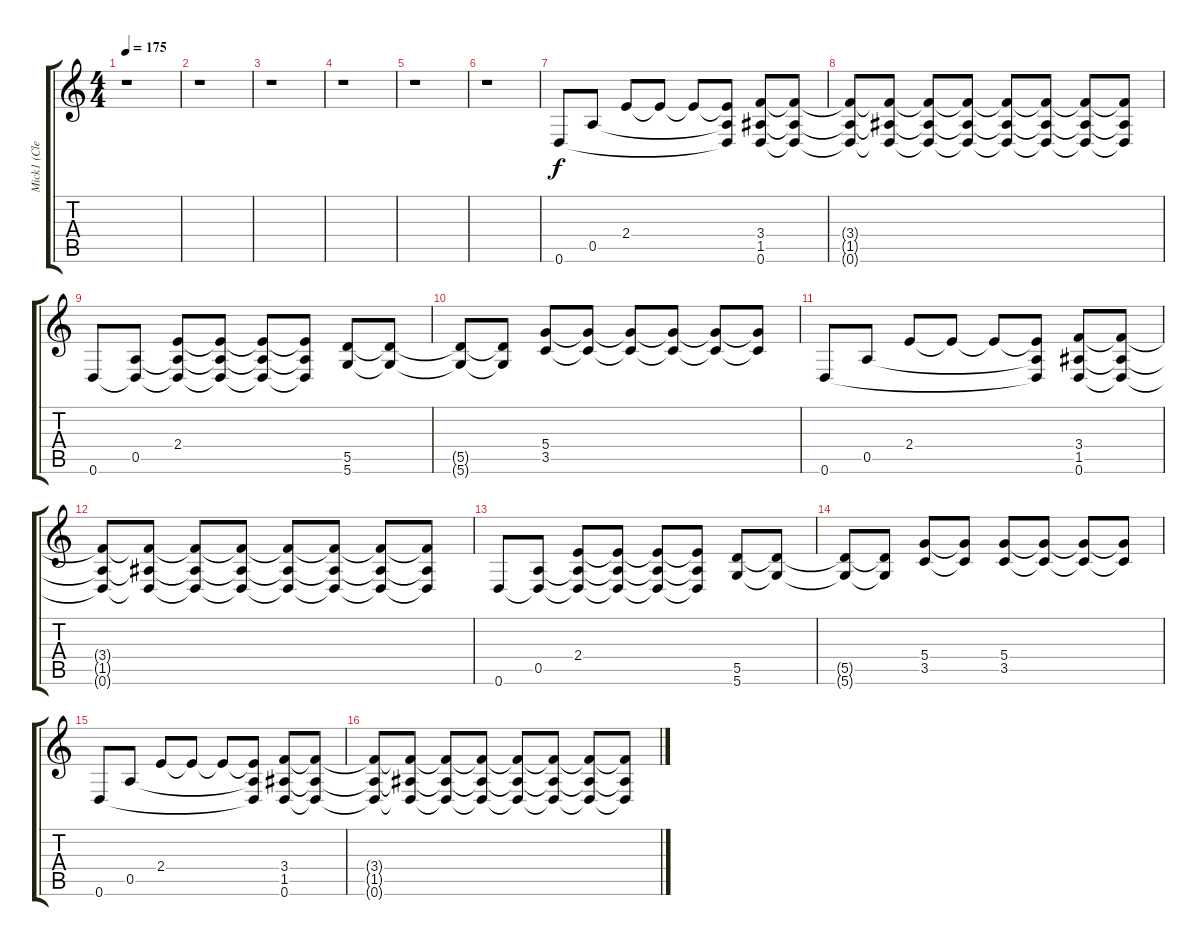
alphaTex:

\track ("Mick1 (Clean Guitar)" "Mick1 (Cle") {instrument electricguitarclean}
\staff {score tabs}
\tuning (E4 B3 G3 D3 A2 D2) {hide}
\ts (4 4)
\tempo 175
\clef g2
\ks c
r.1{dy f} |
r.1 |
r.1 |
r.1 |
r.1 |
r.1 |
0.6.8 0.5.8 2.4.8 2.4{t}.8 2.4{t}.8 (2.4{t} 0.5{t} 0.6{t}).8 (3.4 1.5 0.6).8 (3.4{t} 1.5{t} 0.6{t}).8 |
(3.4{t} 1.5{t} 0.6{t}).8 (3.4{t} 1.5{t} 0.6{t}).8 (3.4{t} 1.5{t} 0.6{t}).8 (3.4{t} 1.5{t} 0.6{t}).8 (3.4{t} 1.5{t} 0.6{t}).8 (3.4{t} 1.5{t} 0.6{t}).8 (3.4{t} 1.5{t} 0.6{t}).8 (3.4{t} 1.5{t} 0.6{t}).8 |
0.6.8 (0.5 0.6{t}).8 (2.4 0.5{t} 0.6{t}).8 (2.4{t} 0.5{t} 0.6{t}).8 (2.4{t} 0.5{t} 0.6{t}).8 (2.4{t} 0.5{t} 0.6{t}).8 (5.5 5.6).8 (5.5{t} 5.6{t}).8 |
(5.5{t} 5.6{t}).8 (5.5{t} 5.6{t}).8 (5.4 3.5).8 (5.4{t} 3.5{t}).8 (5.4{t} 3.5{t}).8 (5.4{t} 3.5{t}).8 (5.4{t} 3.5{t}).8 (5.4{t} 3.5{t}).8 |
0.6.8 0.5.8 2.4.8 2.4{t}.8 2.4{t}.8 (2.4{t} 0.5{t} 0.6{t}).8 (3.4 1.5 0.6).8 (3.4{t} 1.5{t} 0.6{t}).8 |
(3.4{t} 1.5{t} 0.6{t}).8 (3.4{t} 1.5{t} 0.6{t}).8 (3.4{t} 1.5{t} 0.6{t}).8 (3.4{t} 1.5{t} 0.6{t}).8 (3.4{t} 1.5{t} 0.6{t}).8 (3.4{t} 1.5{t} 0.6{t}).8 (3.4{t} 1.5{t} 0.6{t}).8 (3.4{t} 1.5{t} 0.6{t}).8 |
0.6.8 (0.5 0.6{t}).8 (2.4 0.5{t} 0.6{t}).8 (2.4{t} 0.5{t} 0.6{t}).8 (2.4{t} 0.5{t} 0.6{t}).8 (2.4{t} 0.5{t} 0.6{t}).8 (5.5 5.6).8 (5.5{t} 5.6{t}).8 |
(5.5{t} 5.6{t}).8 (5.5{t} 5.6{t}).8 (5.4 3.5).8 (5.4{t} 3.5{t}).8 (5.4 3.5).8 (5.4{t} 3.5{t}).8 (5.4{t} 3.5{t}).8 (5.4{t} 3.5{t}).8 |
0.6.8 0.5.8 2.4.8 2.4{t}.8 2.4{t}.8 (2.4{t} 0.5{t} 0.6{t}).8 (3.4 1.5 0.6).8 (3.4{t} 1.5{t} 0.6{t}).8 |
(3.4{t} 1.5{t} 0.6{t}).8 (3.4{t} 1.5{t} 0.6{t}).8 (3.4{t} 1.5{t} 0.6{t}).8 (3.4{t} 1.5{t} 0.6{t}).8 (3.4{t} 1.5{t} 0.6{t}).8 (3.4{t} 1.5{t} 0.6{t}).8 (3.4{t} 1.5{t} 0.6{t}).8 (3.4{t} 1.5{t} 0.6{t}).8
